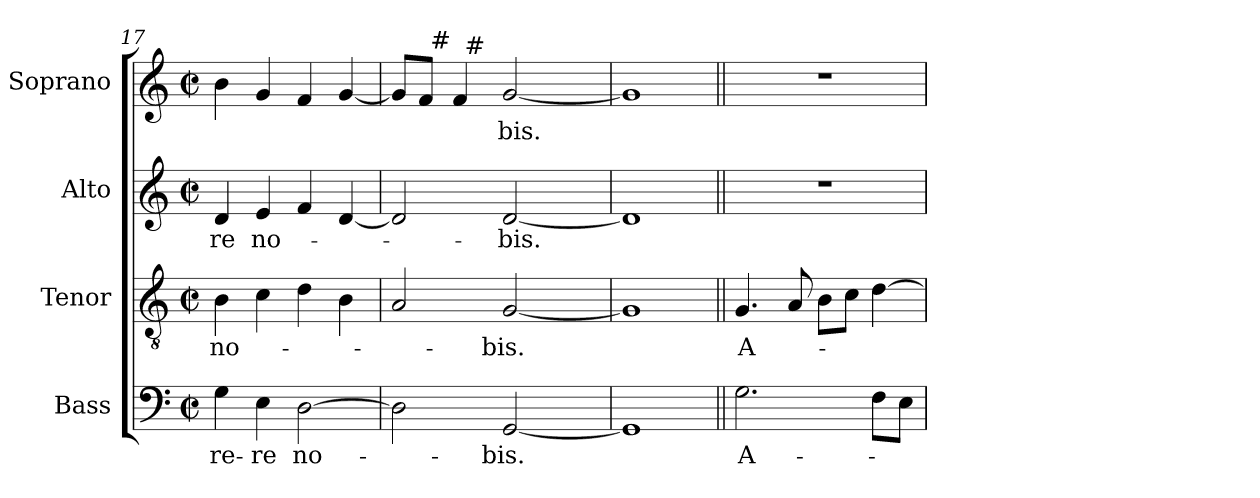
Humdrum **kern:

**kern	**text	**kern	**text	**kern	**text	**kern	**text
*part4	*part4	*part3	*part3	*part2	*part2	*part1	*part1
*staff4	*staff4	*staff3	*staff3	*staff2	*staff2	*staff1	*staff1
*I"Bass	*	*I"Tenor	*	*I"Alto	*	*I"Soprano	*
*clefF4	*	*clefGv2	*	*clefG2	*	*clefG2	*
*k[]	*	*k[]	*	*k[]	*	*k[]	*
*C:	*	*C:	*	*C:	*	*C:	*
*M2/2	*	*M2/2	*	*M2/2	*	*M2/2	*
*met(c|)	*	*met(c|)	*	*met(c|)	*	*met(c|)	*
=17	=17	=17	=17	=17	=17	=17	=17
4G\	-re-	4B\	no-	4d/	-re	4b\	.
4E\	-re	4c\	.	4e/	no-	4g/	.
[2D\	no-	4d\	.	4f/	.	4f/	.
.	.	4B\	.	[4d/	.	[4g/	.
=18	=18	=18	=18	=18	=18	=18	=18
*	*	*	*	*	*	*^	*
*	*	*	*	*	*	*	*^	*
2D\]	.	2A/	.	2d/]	.	8g/L]	8ryy	4ryy	.
.	.	.	.	.	.	8f/J	32ryy	.	.
!	!	!	!	!	!	!	!LO:TX:a:t=#	!	!
.	.	.	.	.	.	.	2ryy	.	.
.	.	.	.	.	.	4f/	.	32ryy	.
!	!	!	!	!	!	!	!	!LO:TX:a:t=#	!
.	.	.	.	.	.	.	.	2ryy	.
[2GG/	-bis.	[2G/	-bis.	[2d/	-bis.	[2g/	.	.	-bis.
.	.	.	.	.	.	.	4ryy	.	.
.	.	.	.	.	.	.	.	8..ryy	.
.	.	.	.	.	.	.	16.ryy	.	.
*	*	*	*	*	*	*v	*v	*v	*
=19	=19	=19	=19	=19	=19	=19	=19
1GG]	.	1G]	.	1d]	.	1g]	.
!!LO:PB:g=z
=20||	=20||	=20||	=20||	=20||	=20||	=20||	=20||
2.G\	A-	4.G/	A-	1r	.	1r	.
.	.	8A/	.	.	.	.	.
.	.	8B\L	.	.	.	.	.
.	.	8c\J	.	.	.	.	.
8F\L	.	[4d\	.	.	.	.	.
8E\J	.	.	.	.	.	.	.
=	=	=	=	=	=	=	=
*-	*-	*-	*-	*-	*-	*-	*-
